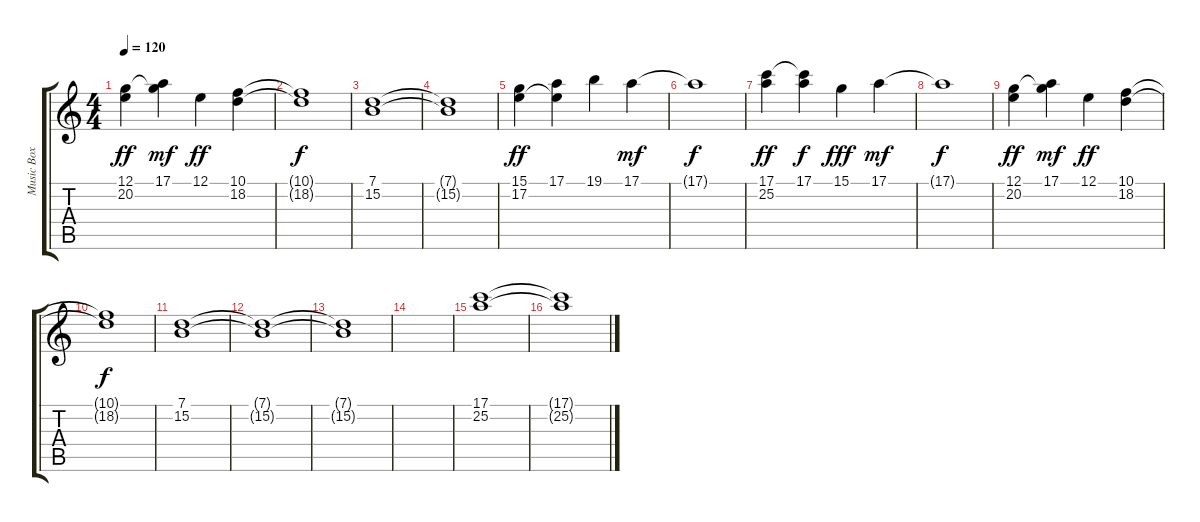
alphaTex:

\track ("Music Box (clavier)" "Music Box ") {instrument musicbox}
\staff {score tabs}
\tuning (E4 B3 G3 D3 A2 E2) {hide}
\ts (4 4)
\tempo 120
\clef g2
\ks c
(12.1 20.2).4{dy ff} (17.1 20.2{t}).4{dy mf} 12.1.4{dy ff} (10.1 18.2).4 |
(10.1{t} 18.2{t}).1{dy f} |
(7.1 15.2).1 |
(7.1{t} 15.2{t}).1 |
\section ("" "")
(15.1 17.2).4{dy ff} (17.1 17.2{t}).4 19.1.4 17.1.4{dy mf} |
17.1{t}.1{dy f} |
(17.1 25.2).4{dy ff} (17.1 25.2{t}).4{dy f} 15.1.4{dy fff} 17.1.4{dy mf} |
17.1{t}.1{dy f} |
(12.1 20.2).4{dy ff} (17.1 20.2{t}).4{dy mf} 12.1.4{dy ff} (10.1 18.2).4 |
(10.1{t} 18.2{t}).1{dy f} |
(7.1 15.2).1 |
(7.1{t} 15.2{t}).1 |
\section ("" "")
(7.1{t} 15.2{t}).1 |
|
(17.1 25.2).1 |
(17.1{t} 25.2{t}).1
